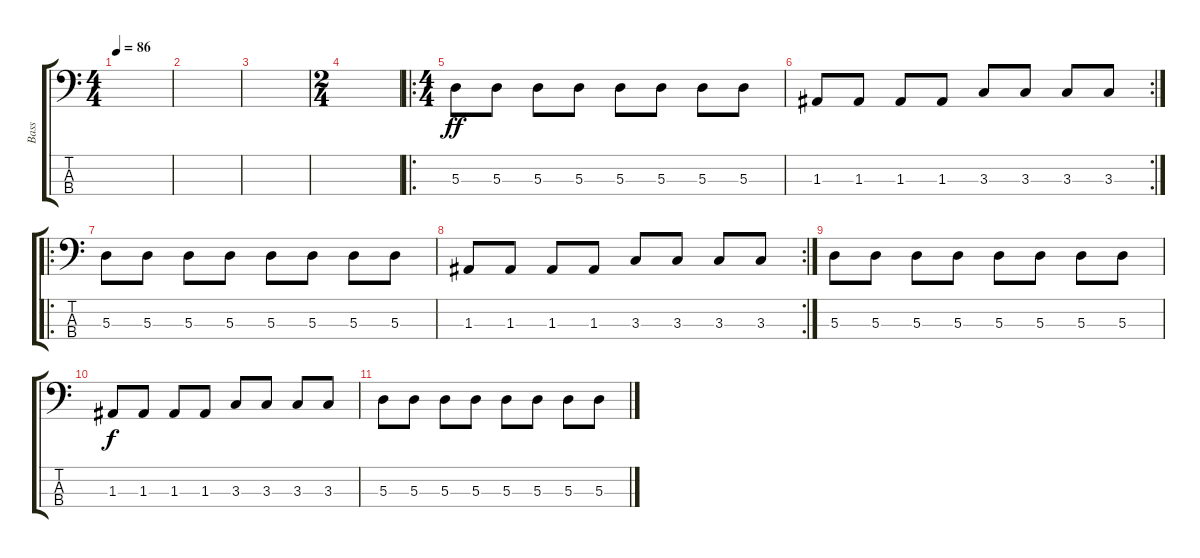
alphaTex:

\track ("Bass" "Bass") {instrument electricbasspick}
\staff {score tabs}
\tuning (G2 D2 A1 E1) {hide}
\ts (4 4)
\tempo 86
\clef f4
\ks c
|
|
|
\ts (2 4)
|
\ro
\ts (4 4)
5.3.8{dy ff} 5.3.8 5.3.8 5.3.8 5.3.8 5.3.8 5.3.8 5.3.8 |
\rc 2
1.3.8 1.3.8 1.3.8 1.3.8 3.3.8 3.3.8 3.3.8 3.3.8 |
\ro
5.3.8 5.3.8 5.3.8 5.3.8 5.3.8 5.3.8 5.3.8 5.3.8 |
\rc 2
1.3.8 1.3.8 1.3.8 1.3.8 3.3.8 3.3.8 3.3.8 3.3.8 |
5.3.8 5.3.8 5.3.8 5.3.8 5.3.8 5.3.8 5.3.8 5.3.8 |
1.3.8{dy f} 1.3.8 1.3.8 1.3.8 3.3.8 3.3.8 3.3.8 3.3.8 |
5.3.8 5.3.8 5.3.8 5.3.8 5.3.8 5.3.8 5.3.8 5.3.8
